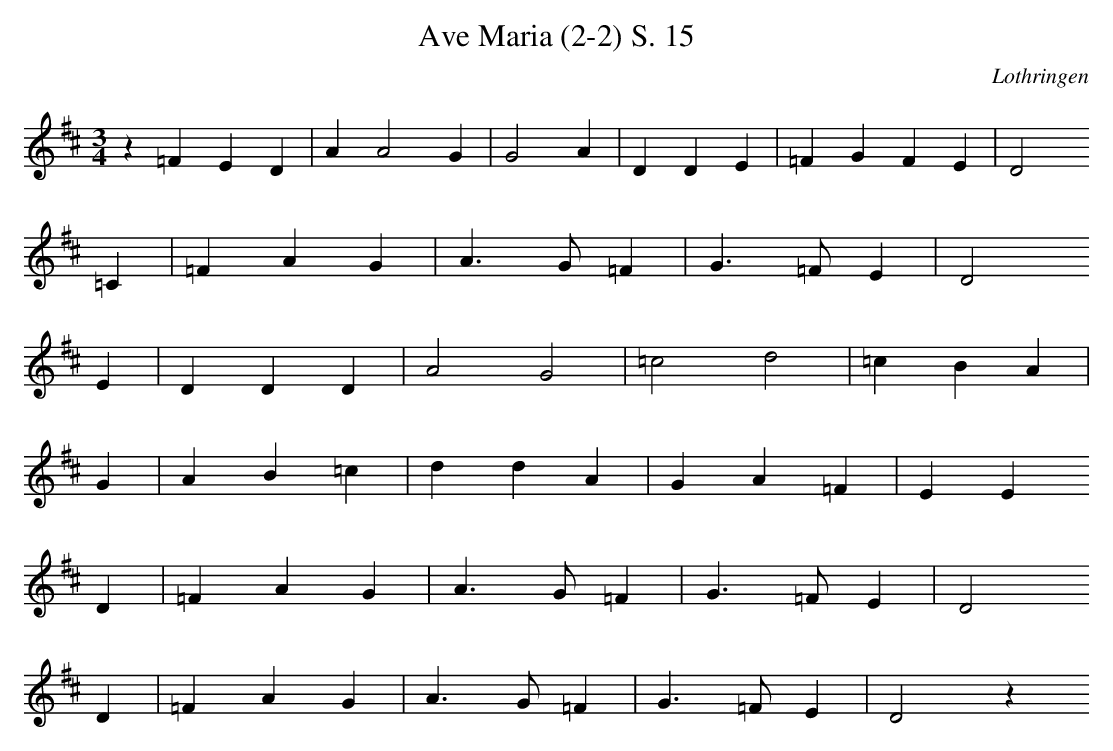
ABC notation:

X:1
T: Ave Maria (2-2) S. 15
O: Lothringen
M: 3/4
L: 1/8
K: D
z2=F2E2D2 | A2A4G2 | G4A2 | D2D2E2 | =F2G2F2E2 | D4
=C2 | =F2A2G2 | A3G=F2 | G3=FE2 | D4
E2 | D2D2D2 | A4G4 | =c4d4 | =c2B2A2 |
G2 | A2B2=c2 | d2d2A2 | G2A2=F2 | E2E2
D2 | =F2A2G2 | A3G=F2 | G3=FE2 | D4
D2 | =F2A2G2 | A3G=F2 | G3=FE2 | D4z2
